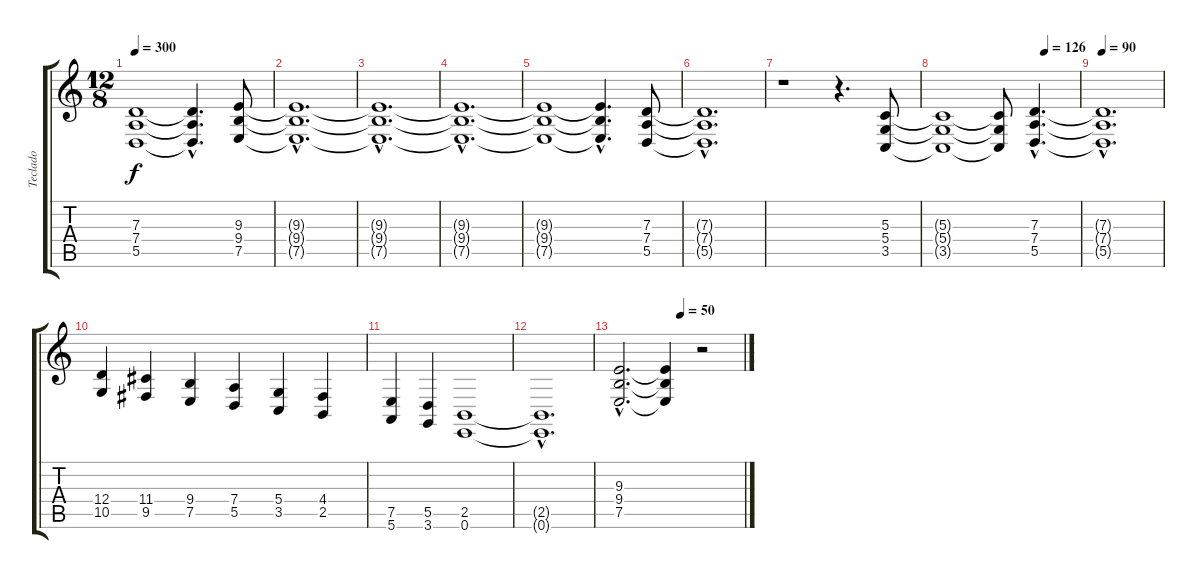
\track ("Teclado " "Teclado ") {instrument choiraahs}
\staff {score tabs}
\tuning (E4 B3 G3 D3 A2 E2) {hide}
\ts (12 8)
\tempo 300
\clef g2
\ks c
(7.3{t} 7.4{t} 5.5{t}).1{dy f} (7.3{hac t} 7.4{hac t} 5.5{hac t}).4{d} (9.3 9.4 7.5).8 |
(9.3{hac t} 9.4{hac t} 7.5{hac t}).1{d} |
(9.3{hac t} 9.4{hac t} 7.5{hac t}).1{d} |
(9.3{hac t} 9.4{hac t} 7.5{hac t}).1{d} |
(9.3{t} 9.4{t} 7.5{t}).1 (9.3{hac t} 9.4{hac t} 7.5{hac t}).4{d} (7.3 7.4 5.5).8 |
(7.3{hac t} 7.4{hac t} 5.5{hac t}).1{d} |
r.1 r.4{d} (5.3 5.4 3.5).8 |
\tempo (126 0.75)
(5.3{t} 5.4{t} 3.5{t}).1 (5.3{t} 5.4{t} 3.5{t}).8 (7.3{hac} 7.4{hac} 5.5{hac}).4{d} |
\tempo 90
(7.3{hac t} 7.4{hac t} 5.5{hac t}).1{d} |
(12.4 10.5).4 (11.4 9.5).4 (9.4 7.5).4 (7.4 5.5).4 (5.4 3.5).4 (4.4 2.5).4 |
(7.5 5.6).4 (5.5 3.6).4 (2.5 0.6).1 |
(2.5{hac t} 0.6{hac t}).1{d} |
\tempo (50 0.5)
(9.3{hac} 9.4{hac} 7.5{hac}).2{d} (9.3{t} 9.4{t} 7.5{t}).4 r.2
